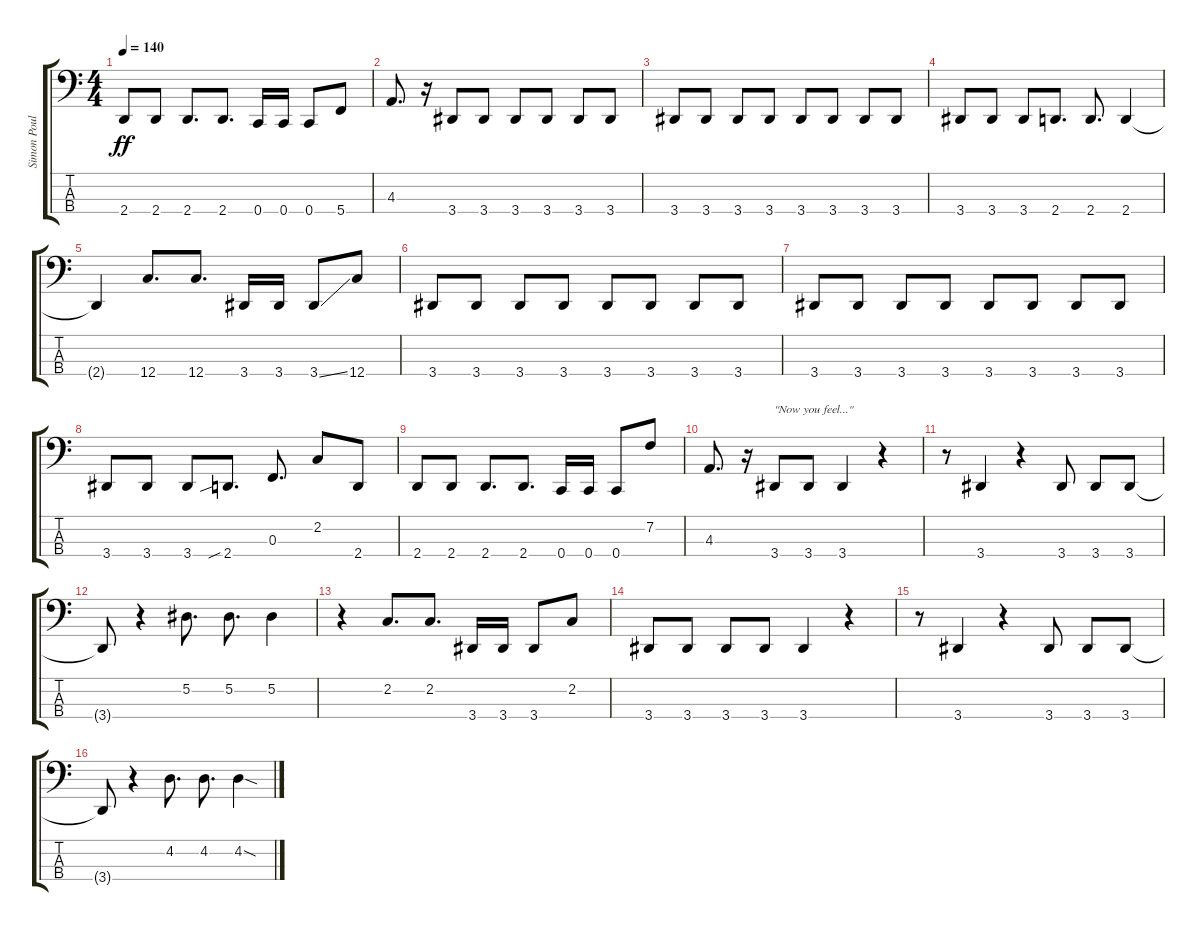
\track ("Simon Poulton (Bass)" "Simon Poul") {instrument electricbassfinger}
\staff {score tabs}
\tuning (Eb2 Bb1 F1 C1) {hide}
\ts (4 4)
\tempo 140
\clef f4
\ks c
2.4.8{dy ff} 2.4.8 2.4.8{d} 2.4.8{d} 0.4.16 0.4.16 0.4.8 5.4.8 |
4.3.8{d} r.16 3.4.8 3.4.8 3.4.8 3.4.8 3.4.8 3.4.8 |
3.4.8 3.4.8 3.4.8 3.4.8 3.4.8 3.4.8 3.4.8 3.4.8 |
3.4.8 3.4.8 3.4.8 2.4.8{d} 2.4.8{d} 2.4.4 |
2.4{t}.4 12.4.8{d} 12.4.8{d} 3.4.16 3.4.16 3.4{ss}.8 12.4.8 |
3.4.8 3.4.8 3.4.8 3.4.8 3.4.8 3.4.8 3.4.8 3.4.8 |
3.4.8 3.4.8 3.4.8 3.4.8 3.4.8 3.4.8 3.4.8 3.4.8 |
3.4.8 3.4.8 3.4.8 2.4{sib}.8{d} 0.3.8{d} 2.2.8 2.4.8 |
2.4.8 2.4.8 2.4.8{d} 2.4.8{d} 0.4.16 0.4.16 0.4.8 7.2.8 |
4.3.8{d} r.16 3.4.8{txt "\"Now you feel...\""} 3.4.8 3.4.4 r.4 |
r.8 3.4.4 r.4 3.4.8 3.4.8 3.4.8 |
3.4{t}.8 r.4 5.2.8{d} 5.2.8{d} 5.2.4 |
r.4 2.2.8{d} 2.2.8{d} 3.4.16 3.4.16 3.4.8 2.2.8 |
3.4.8 3.4.8 3.4.8 3.4.8 3.4.4 r.4 |
r.8 3.4.4 r.4 3.4.8 3.4.8 3.4.8 |
3.4{t}.8 r.4 4.2.8{d} 4.2.8{d} 4.2{sod}.4
